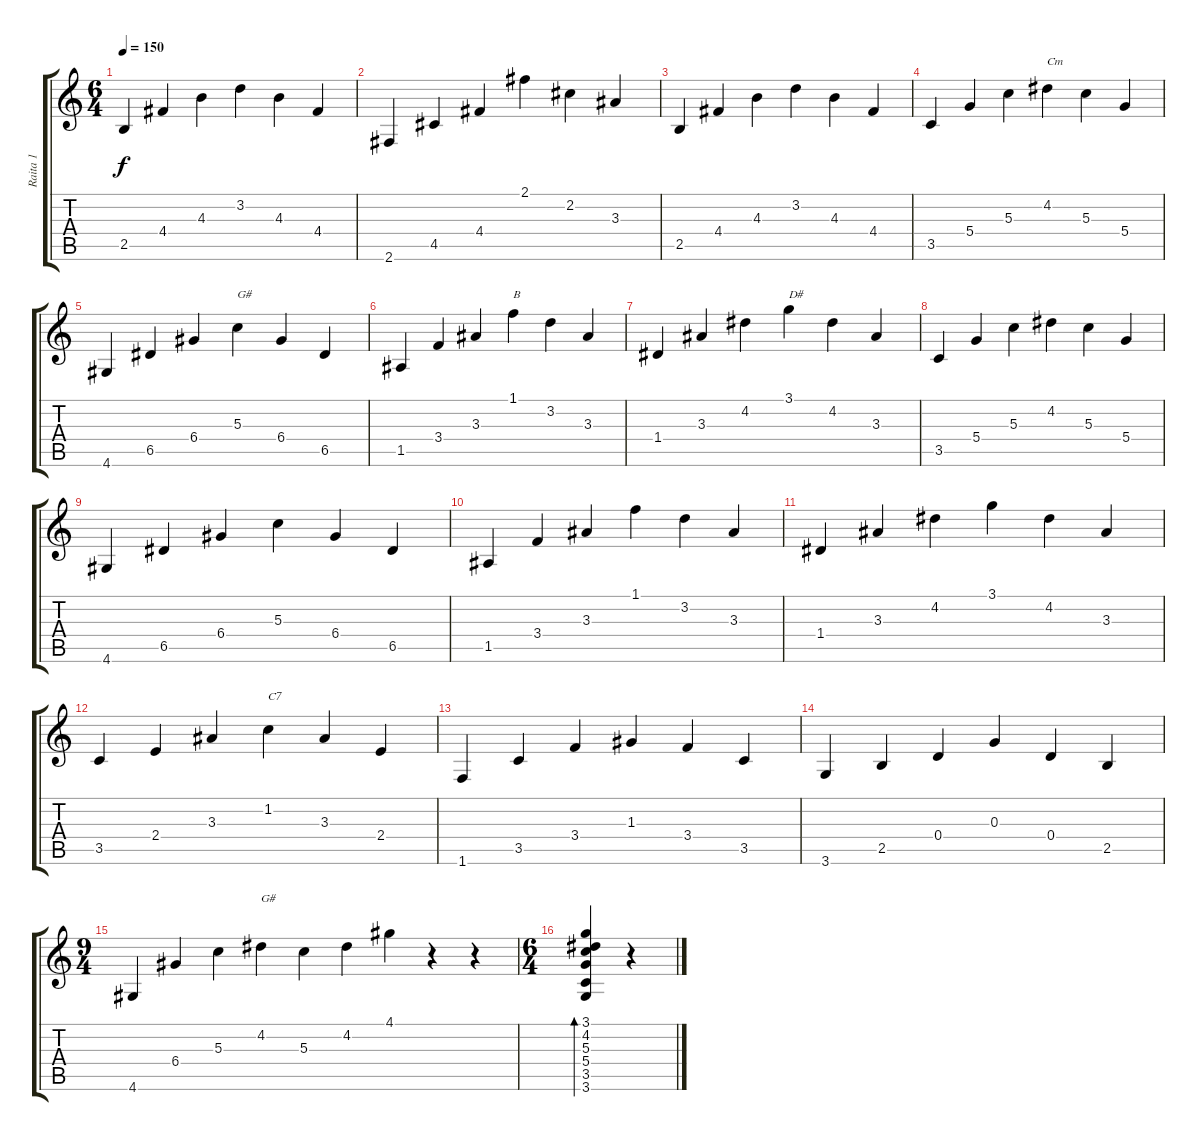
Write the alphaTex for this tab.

\track ("Raita 1" "Raita 1") {instrument acousticguitarsteel}
\staff {score tabs}
\tuning (E4 B3 G3 D3 A2 E2) {hide}
\ts (6 4)
\tempo 150
\clef g2
\ks c
2.5.4{dy f} 4.4.4 4.3.4 3.2.4 4.3.4 4.4.4 |
2.6.4 4.5.4 4.4.4 2.1.4 2.2.4 3.3.4 |
2.5.4 4.4.4 4.3.4 3.2.4 4.3.4 4.4.4 |
3.5.4 5.4.4 5.3.4 4.2.4{txt "Cm"} 5.3.4 5.4.4 |
4.6.4 6.5.4 6.4.4 5.3.4{txt "G#"} 6.4.4 6.5.4 |
1.5.4 3.4.4 3.3.4 1.1.4{txt "B"} 3.2.4 3.3.4 |
1.4.4 3.3.4 4.2.4 3.1.4{txt "D#"} 4.2.4 3.3.4 |
3.5.4 5.4.4 5.3.4 4.2.4 5.3.4 5.4.4 |
4.6.4 6.5.4 6.4.4 5.3.4 6.4.4 6.5.4 |
1.5.4 3.4.4 3.3.4 1.1.4 3.2.4 3.3.4 |
1.4.4 3.3.4 4.2.4 3.1.4 4.2.4 3.3.4 |
3.5.4 2.4.4 3.3.4 1.2.4{txt "C7"} 3.3.4 2.4.4 |
1.6.4 3.5.4 3.4.4 1.3.4 3.4.4 3.5.4 |
3.6.4 2.5.4 0.4.4 0.3.4 0.4.4 2.5.4 |
\ts (9 4)
4.6.4 6.4.4 5.3.4 4.2.4{txt "G#"} 5.3.4 4.2.4 4.1.4 r.4 r.4 |
\ts (6 4)
(3.1 4.2 5.3 5.4 3.5 3.6).4{bd 120} r.4
